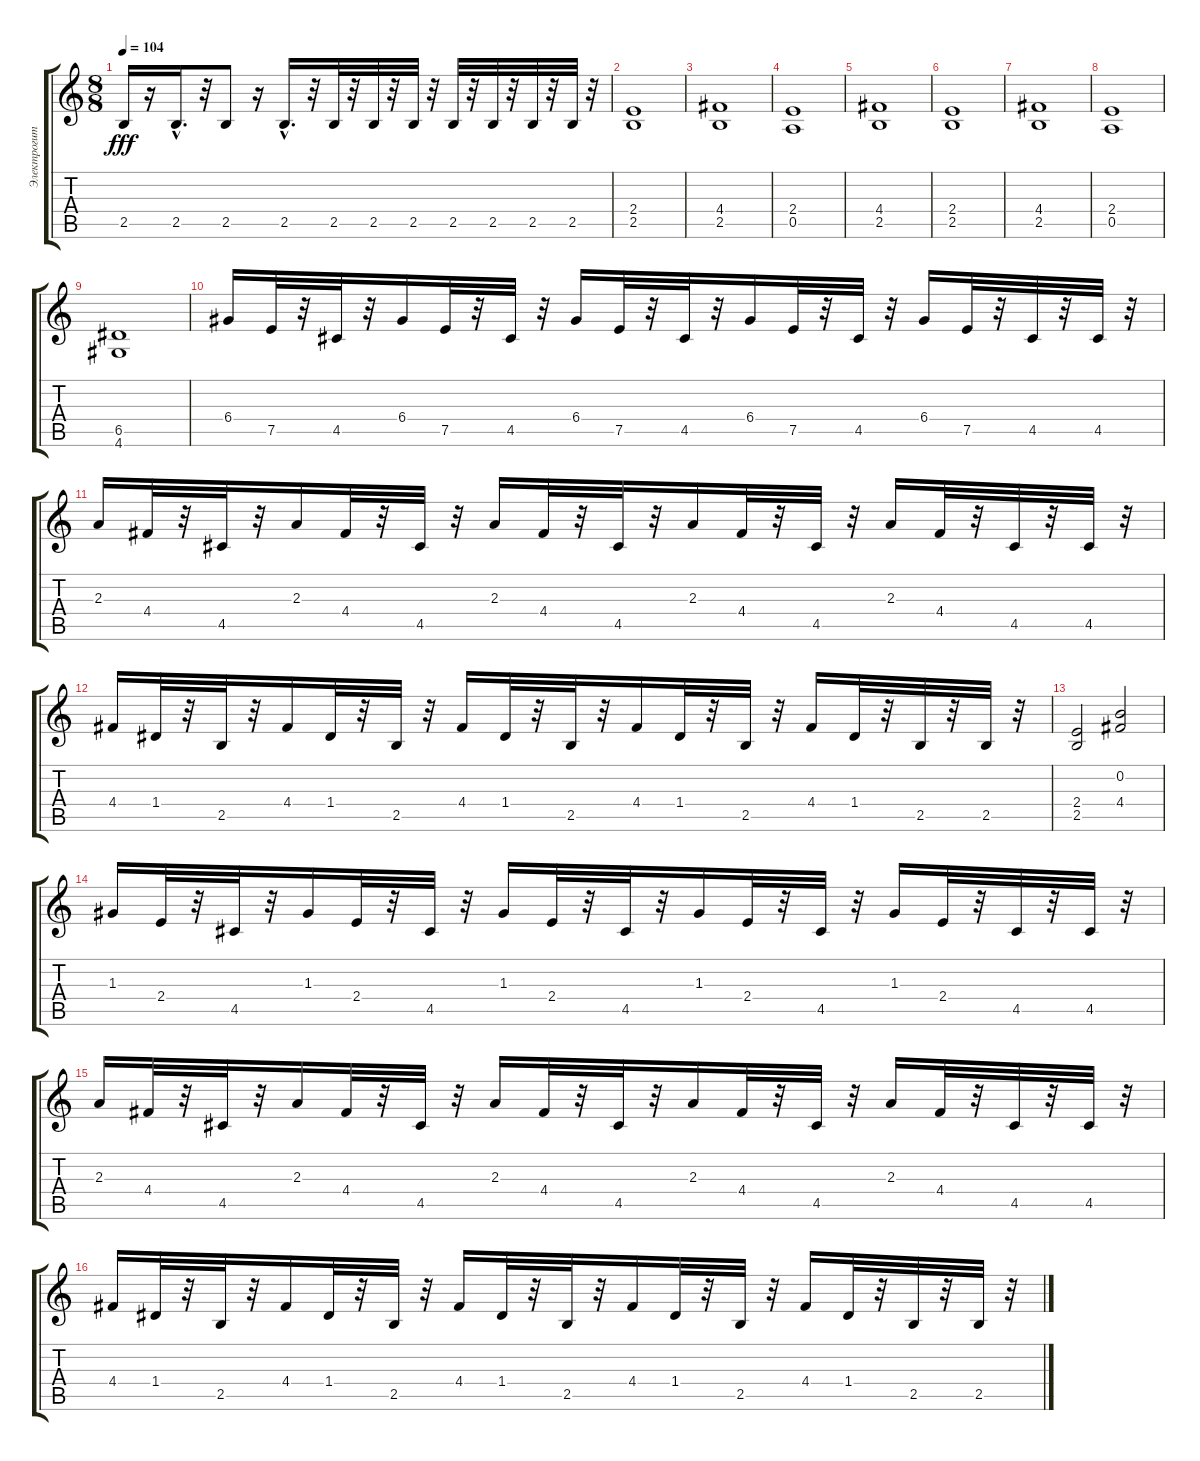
\track ("Электрогитара" "Электрогит") {instrument distortionguitar}
\staff {score tabs}
\tuning (E4 B3 G3 D3 A2 E2) {hide}
\ts (8 8)
\tempo 104
\clef g2
\ks c
2.5.16{dy fff} r.16 2.5{hac}.16{d} r.32 2.5.8 r.16 2.5{hac}.16{d} r.32 2.5.32 r.32 2.5.32 r.32 2.5.32 r.32 2.5.32 r.32 2.5.32 r.32 2.5.32 r.32 2.5.32 r.32 |
(2.4 2.5).1 |
(4.4 2.5).1 |
(2.4 0.5).1 |
(4.4 2.5).1 |
(2.4 2.5).1 |
(4.4 2.5).1 |
(2.4 0.5).1 |
(6.5 4.6).1 |
6.4.16 7.5.32 r.32 4.5.32 r.32 6.4.16 7.5.32 r.32 4.5.32 r.32 6.4.16 7.5.32 r.32 4.5.32 r.32 6.4.16 7.5.32 r.32 4.5.32 r.32 6.4.16 7.5.32 r.32 4.5.32 r.32 4.5.32 r.32 |
2.3.16 4.4.32 r.32 4.5.32 r.32 2.3.16 4.4.32 r.32 4.5.32 r.32 2.3.16 4.4.32 r.32 4.5.32 r.32 2.3.16 4.4.32 r.32 4.5.32 r.32 2.3.16 4.4.32 r.32 4.5.32 r.32 4.5.32 r.32 |
4.4.16 1.4.32 r.32 2.5.32 r.32 4.4.16 1.4.32 r.32 2.5.32 r.32 4.4.16 1.4.32 r.32 2.5.32 r.32 4.4.16 1.4.32 r.32 2.5.32 r.32 4.4.16 1.4.32 r.32 2.5.32 r.32 2.5.32 r.32 |
(2.4 2.5).2 (0.2 4.4).2 |
1.3.16 2.4.32 r.32 4.5.32 r.32 1.3.16 2.4.32 r.32 4.5.32 r.32 1.3.16 2.4.32 r.32 4.5.32 r.32 1.3.16 2.4.32 r.32 4.5.32 r.32 1.3.16 2.4.32 r.32 4.5.32 r.32 4.5.32 r.32 |
2.3.16 4.4.32 r.32 4.5.32 r.32 2.3.16 4.4.32 r.32 4.5.32 r.32 2.3.16 4.4.32 r.32 4.5.32 r.32 2.3.16 4.4.32 r.32 4.5.32 r.32 2.3.16 4.4.32 r.32 4.5.32 r.32 4.5.32 r.32 |
4.4.16 1.4.32 r.32 2.5.32 r.32 4.4.16 1.4.32 r.32 2.5.32 r.32 4.4.16 1.4.32 r.32 2.5.32 r.32 4.4.16 1.4.32 r.32 2.5.32 r.32 4.4.16 1.4.32 r.32 2.5.32 r.32 2.5.32 r.32
